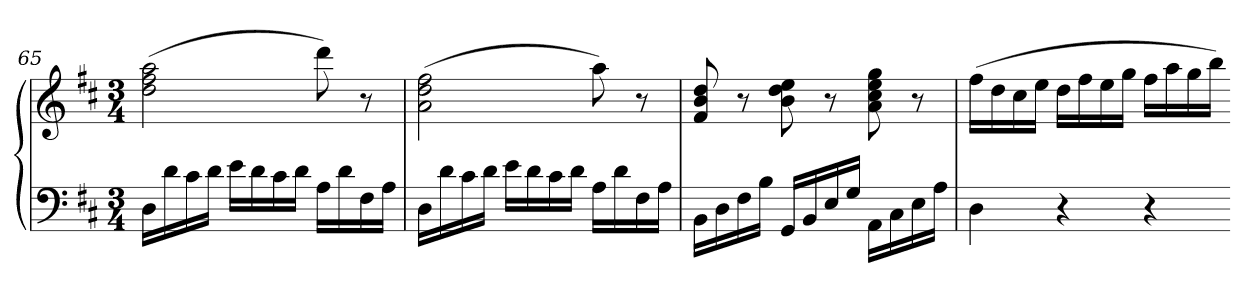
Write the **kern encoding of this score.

**kern	**kern
*part1	*part1
*staff2	*staff1
*clefF4	*clefG2
*k[f#c#]	*k[f#c#]
*D:	*D:
*M3/4	*M3/4
=65	=65
16DLL	(2dd 2ff# 2aa
16d	.
16c#	.
16dJJ	.
16eLL	.
16d	.
16c#	.
16dJJ	.
16ALL	8ddd)
16d	.
16F#	8r
16AJJ	.
=66	=66
16DLL	(2a 2dd 2ff#
16d	.
16c#	.
16dJJ	.
16eLL	.
16d	.
16c#	.
16dJJ	.
16ALL	8aa)
16d	.
16F#	8r
16AJJ	.
=67	=67
16BBLL	8f# 8b 8dd
16D	.
16F#	8r
16BJJ	.
16GGLL	8b 8dd 8ee
16BB	.
16E	8r
16GJJ	.
16AALL	8a 8cc# 8ee 8gg
16C#	.
16E	8r
16AJJ	.
=68	=68
4D	(16ff#LL
.	16dd
.	16cc#
.	16eeJJ
4r	16ddLL
.	16ff#
.	16ee
.	16ggJJ
4r	16ff#LL
.	16aa
.	16gg
.	16bbJJ)
=-	=-
*-	*-
